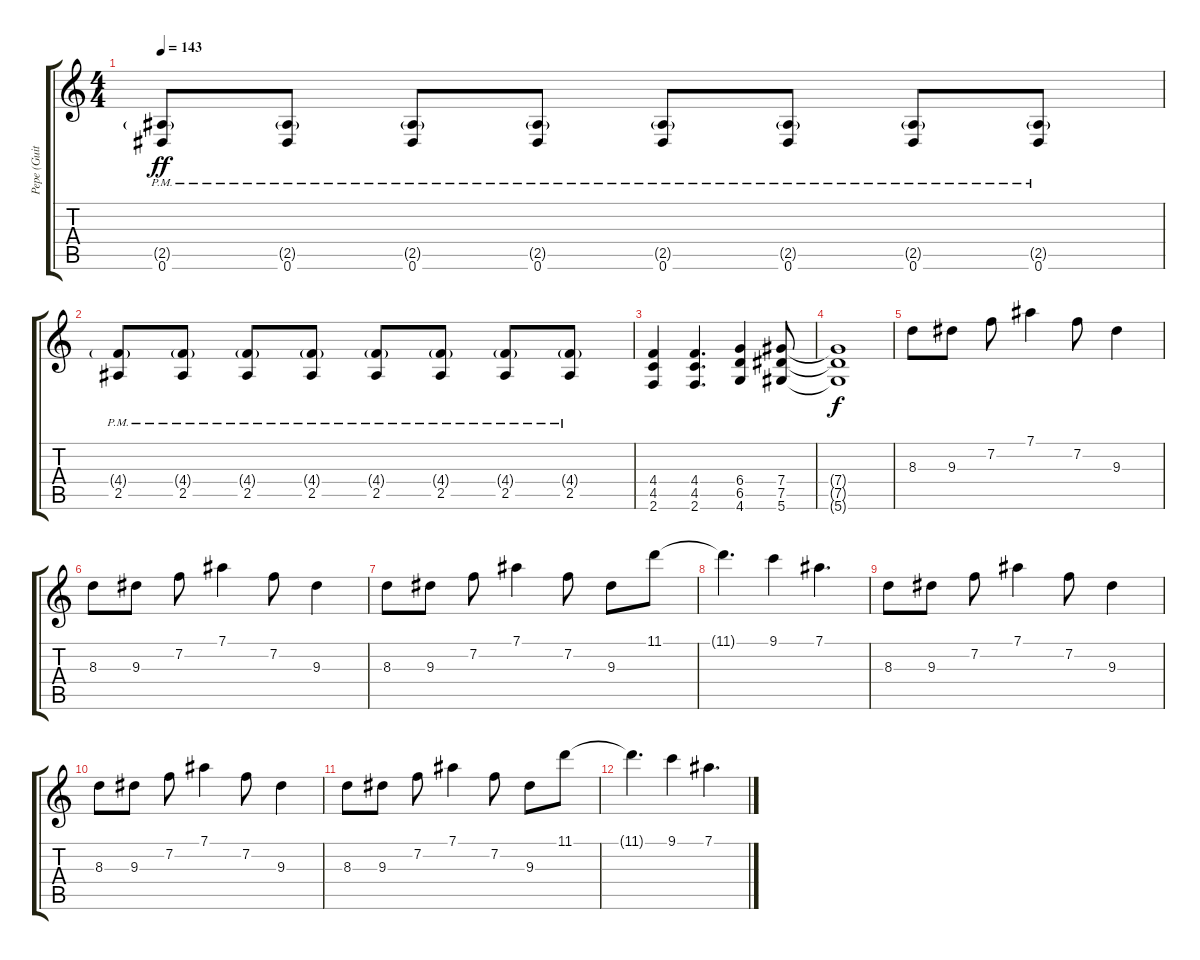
\track ("Pepe (Guitarra)" "Pepe (Guit") {instrument distortionguitar}
\staff {score tabs}
\tuning (Eb4 Bb3 Gb3 Db3 Ab2 Eb2) {hide}
\ts (4 4)
\tempo 143
\clef g2
\ks c
(2.5{g pm} 0.6{pm}).8{dy ff instrument distortionguitar} (2.5{g pm} 0.6{pm}).8 (2.5{g pm} 0.6{pm}).8 (2.5{g pm} 0.6{pm}).8 (2.5{g pm} 0.6{pm}).8 (2.5{g pm} 0.6{pm}).8 (2.5{g pm} 0.6{pm}).8 (2.5{g pm} 0.6{pm}).8 |
(4.4{g pm} 2.5{pm}).8 (4.4{g pm} 2.5{pm}).8 (4.4{g pm} 2.5{pm}).8 (4.4{g pm} 2.5{pm}).8 (4.4{g pm} 2.5{pm}).8 (4.4{g pm} 2.5{pm}).8 (4.4{g pm} 2.5{pm}).8 (4.4{g pm} 2.5{pm}).8 |
(4.4 4.5 2.6).4 (4.4 4.5 2.6).4{d} (6.4 6.5 4.6).4 (7.4 7.5 5.6).8 |
(7.4{t} 7.5{t} 5.6{t}).1{dy f} |
8.3.8{instrument electricguitarjazz} 9.3.8 7.2.8 7.1.4 7.2.8 9.3.4 |
8.3.8 9.3.8 7.2.8 7.1.4 7.2.8 9.3.4 |
8.3.8 9.3.8 7.2.8 7.1.4 7.2.8 9.3.8 11.1.8 |
11.1{t}.4{d} 9.1.4 7.1.4{d} |
8.3.8{instrument electricguitarjazz} 9.3.8 7.2.8 7.1.4 7.2.8 9.3.4 |
8.3.8 9.3.8 7.2.8 7.1.4 7.2.8 9.3.4 |
8.3.8 9.3.8 7.2.8 7.1.4 7.2.8 9.3.8 11.1.8 |
11.1{t}.4{d} 9.1.4 7.1.4{d}
